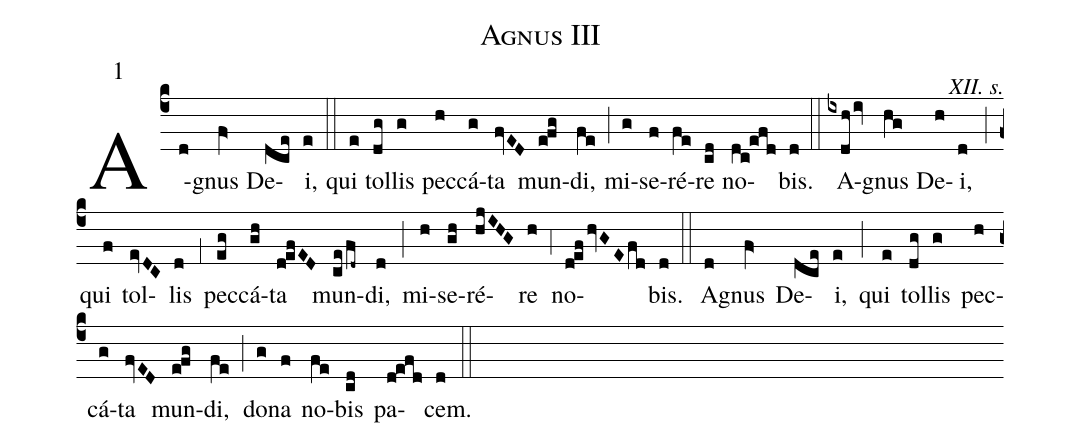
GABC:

name:Agnus III;
mode:1;
commentary:XII. s.;
%%
(c4)
A(d)gnus(fV>) De(dce)i,(e) (::)
qui(e) tol(dg)lis(g) pec(h)cá(g)ta(fvED) mun(e!fg)di,(fe) (;)
mi(g)se(f)ré(fe)re(cd) no(dc!efd)bis.(d) (::)
A(ixdhiv)gnus(hg) De(h)i,(d) (;)
qui(f) tol(evDC)lis(d) (,1)
pec(eg)cá(gh)ta(d!efED) mun(ce/fd~)di,(d) (;)
mi(h)se(gh)ré(hjIHG)re(h) (,4) no(d!ef/hvGEfd)bis.(d) (::)
A(d)gnus(fV>) De(dce)i,(e) (;)
qui(e) tol(dg)lis(g) pec(h)cá(g)ta(fvED) mun(e!fg)di,(fe) (;)
do(g)na(f) no(fe)bis(cd) pa(d!efd)cem.(d) (::)
